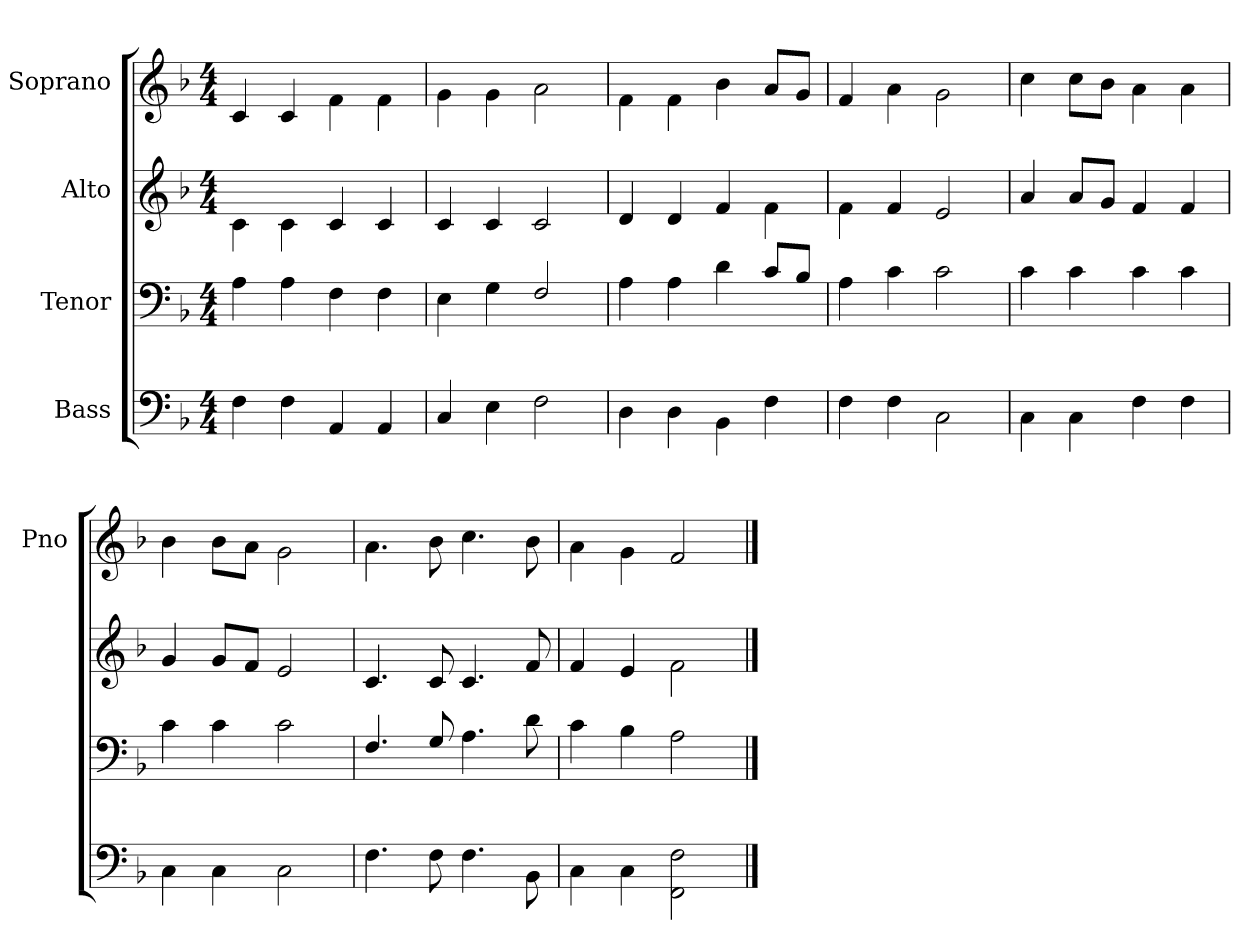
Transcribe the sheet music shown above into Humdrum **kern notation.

**kern	**kern	**kern	**kern
*part4	*part3	*part2	*part1
*staff4	*staff3	*staff2	*staff1
*I"Bass	*I"Tenor	*I"Alto	*I"Soprano
*	*	*	*I'Pno
*clefF4	*clefF4	*clefG2	*clefG2
*k[b-]	*k[b-]	*k[b-]	*k[b-]
*F:	*F:	*F:	*F:
*M4/4	*M4/4	*M4/4	*M4/4
=	=	=	=
4F\	4A\	4c\	4c/
4F\	4A\	4c\	4c/
4AA/	4F\	4c/	4f\
4AA/	4F\	4c/	4f\
=	=	=	=
4C/	4E\	4c/	4g\
4E\	4G\	4c/	4g\
2F\	2F/	2c/	2a\
=	=	=	=
4D\	4A\	4d/	4f\
4D\	4A\	4d/	4f\
4BB-\	4d\	4f/	4b-\
4F\	8c/L	4f\	8a/L
.	8B-/J	.	8g/J
=	=	=	=
4F\	4A\	4f\	4f/
4F\	4c\	4f/	4a\
2C\	2c\	2e/	2g\
=	=	=	=
4C\	4c\	4a/	4cc\
4C\	4c\	8a/L	8cc\L
.	.	8g/J	8b-\J
4F\	4c\	4f/	4a\
4F\	4c\	4f/	4a\
=	=	=	=
4C\	4c\	4g/	4b-\
4C\	4c\	8g/L	8b-\L
.	.	8f/J	8a\J
2C\	2c\	2e/	2g\
=	=	=	=
4.F\	4.F/	4.c/	4.a\
8F\	8G/	8c/	8b-\
4.F\	4.A\	4.c/	4.cc\
8BB-\	8d\	8f/	8b-\
=	=	=	=
4C\	4c\	4f/	4a\
4C\	4B-\	4e/	4g\
2FF!\ 2F\	2A\	2f\	2f/
==	==	==	==
*-	*-	*-	*-
